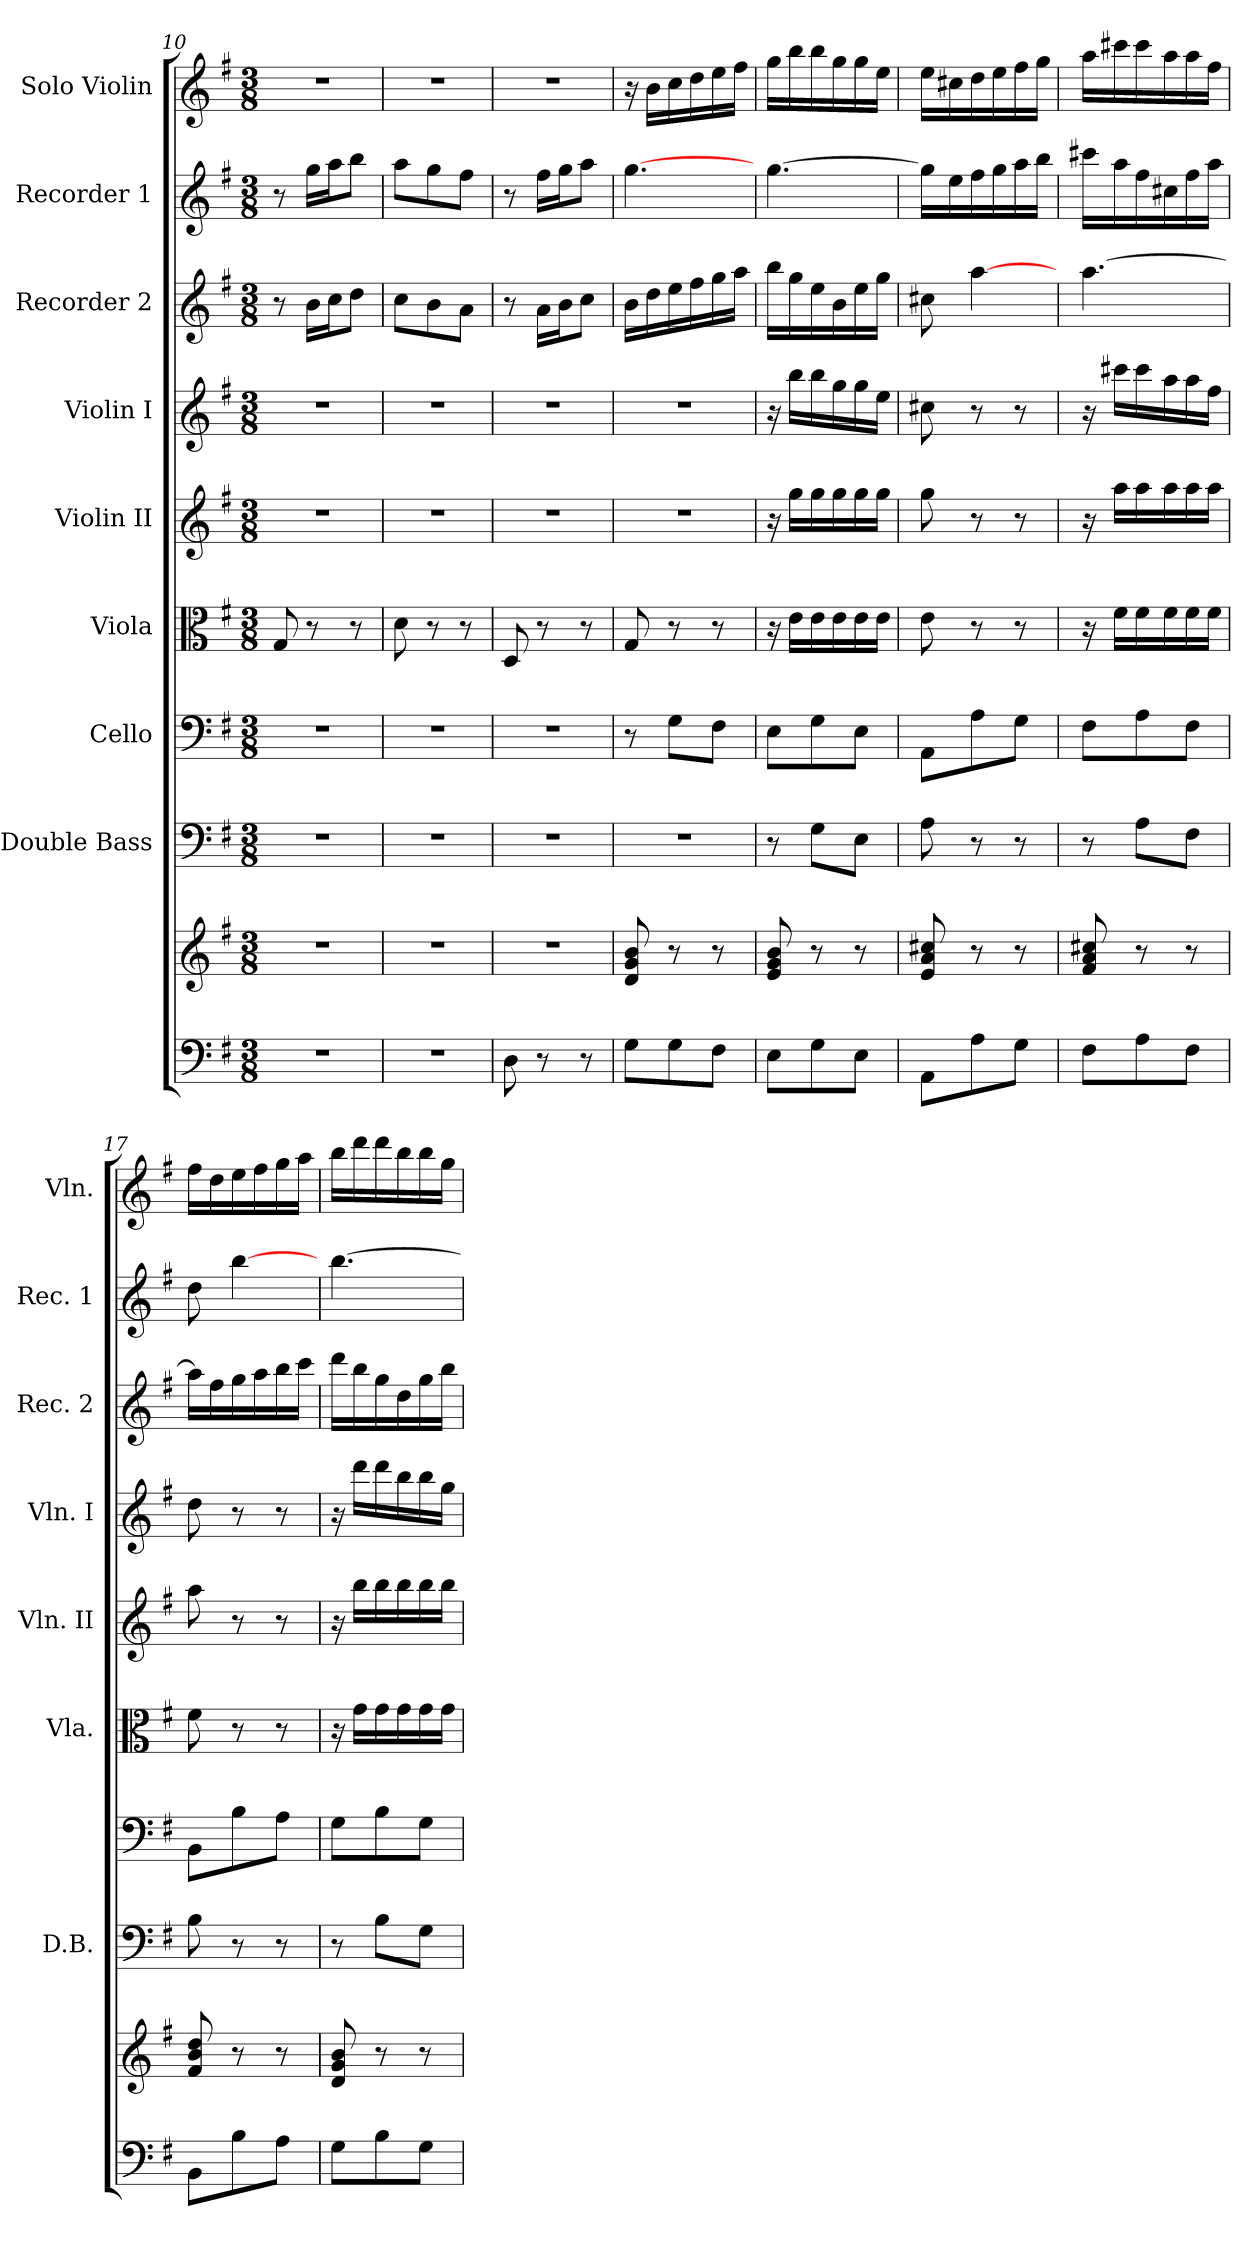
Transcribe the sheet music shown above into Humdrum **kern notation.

**kern	**kern	**kern	**kern	**kern	**kern	**kern	**kern	**kern	**kern
*part9	*part9	*part8	*part7	*part6	*part5	*part4	*part3	*part2	*part1
*staff10	*staff9	*staff8	*staff7	*staff6	*staff5	*staff4	*staff3	*staff2	*staff1
*	*	*I"Double Bass	*I"Cello	*I"Viola	*I"Violin II	*I"Violin I	*I"Recorder 2	*I"Recorder 1	*I"Solo Violin
*	*	*I'D.B.	*	*I'Vla.	*I'Vln. II	*I'Vln. I	*I'Rec. 2	*I'Rec. 1	*I'Vln.
*clefF4	*clefG2	*clefF4	*clefF4	*clefC3	*clefG2	*clefG2	*clefG2	*clefG2	*clefG2
*	*	*ITrd7c12	*	*	*	*	*	*	*
*k[f#]	*k[f#]	*k[f#]	*k[f#]	*k[f#]	*k[f#]	*k[f#]	*k[f#]	*k[f#]	*k[f#]
*G:	*G:	*G:	*G:	*G:	*G:	*G:	*G:	*G:	*G:
*M3/8	*M3/8	*M3/8	*M3/8	*M3/8	*M3/8	*M3/8	*M3/8	*M3/8	*M3/8
=10	=10	=10	=10	=10	=10	=10	=10	=10	=10
4.r	4.r	4.r	4.r	8G/	4.r	4.r	8r	8r	4.r
.	.	.	.	8r	.	.	16b\LL	16gg\LL	.
.	.	.	.	.	.	.	16cc\J	16aa\J	.
.	.	.	.	8r	.	.	8dd\J	8bb\J	.
=11	=11	=11	=11	=11	=11	=11	=11	=11	=11
4.r	4.r	4.r	4.r	8d\	4.r	4.r	8cc\L	8aa\L	4.r
.	.	.	.	8r	.	.	8b\	8gg\	.
.	.	.	.	8r	.	.	8a\J	8ff#\J	.
=12	=12	=12	=12	=12	=12	=12	=12	=12	=12
8D\	4.r	4.r	4.r	8D/	4.r	4.r	8r	8r	4.r
8r	.	.	.	8r	.	.	16a\LL	16ff#\LL	.
.	.	.	.	.	.	.	16b\J	16gg\J	.
8r	.	.	.	8r	.	.	8cc\J	8aa\J	.
=13	=13	=13	=13	=13	=13	=13	=13	=13	=13
8G\L	8d/ 8g/ 8b/	4.r	8r	8G/	4.r	4.r	16b\LL	[4.gg\	16r
.	.	.	.	.	.	.	16dd\	.	16b\LL
8G\	8r	.	8G\L	8r	.	.	16ee\	.	16cc\
.	.	.	.	.	.	.	16ff#\	.	16dd\
8F#\J	8r	.	8F#\J	8r	.	.	16gg\	.	16ee\
.	.	.	.	.	.	.	16aa\JJ	.	16ff#\JJ
=14	=14	=14	=14	=14	=14	=14	=14	=14	=14
8E\L	8e/ 8g/ 8b/	8r	8E\L	16r	16r	16r	16bb\LL	[4.gg\	16gg\LL
.	.	.	.	16e\LL	16gg\LL	16bb\LL	16gg\	.	16bb\
8G\	8r	8GG\L	8G\	16e\	16gg\	16bb\	16ee\	.	16bb\
.	.	.	.	16e\	16gg\	16gg\	16b\	.	16gg\
8E\J	8r	8EE\J	8E\J	16e\	16gg\	16gg\	16ee\	.	16gg\
.	.	.	.	16e\JJ	16gg\JJ	16ee\JJ	16gg\JJ	.	16ee\JJ
=15	=15	=15	=15	=15	=15	=15	=15	=15	=15
8AA\L	8e/ 8a/ 8cc#/	8AA\	8AA\L	8e\	8gg\	8cc#\	8cc#\	16gg\LL]	16ee\LL
.	.	.	.	.	.	.	.	16ee\	16cc#\
8A\	8r	8r	8A\	8r	8r	8r	[4aa\	16ff#\	16dd\
.	.	.	.	.	.	.	.	16gg\	16ee\
8G\J	8r	8r	8G\J	8r	8r	8r	.	16aa\	16ff#\
.	.	.	.	.	.	.	.	16bb\JJ	16gg\JJ
=16	=16	=16	=16	=16	=16	=16	=16	=16	=16
8F#\L	8f#/ 8a/ 8cc#/	8r	8F#\L	16r	16r	16r	[4.aa\	16ccc#\LL	16aa\LL
.	.	.	.	16f#\LL	16aa\LL	16ccc#\LL	.	16aa\	16ccc#\
8A\	8r	8AA\L	8A\	16f#\	16aa\	16ccc#\	.	16ff#\	16ccc#\
.	.	.	.	16f#\	16aa\	16aa\	.	16cc#\	16aa\
8F#\J	8r	8FF#\J	8F#\J	16f#\	16aa\	16aa\	.	16ff#\	16aa\
.	.	.	.	16f#\JJ	16aa\JJ	16ff#\JJ	.	16aa\JJ	16ff#\JJ
=17	=17	=17	=17	=17	=17	=17	=17	=17	=17
8BB\L	8f#/ 8b/ 8dd/	8BB\	8BB\L	8f#\	8aa\	8dd\	16aa\LL]	8dd\	16ff#\LL
.	.	.	.	.	.	.	16ff#\	.	16dd\
8B\	8r	8r	8B\	8r	8r	8r	16gg\	[4bb\	16ee\
.	.	.	.	.	.	.	16aa\	.	16ff#\
8A\J	8r	8r	8A\J	8r	8r	8r	16bb\	.	16gg\
.	.	.	.	.	.	.	16ccc\JJ	.	16aa\JJ
=18	=18	=18	=18	=18	=18	=18	=18	=18	=18
8G\L	8d/ 8g/ 8b/	8r	8G\L	16r	16r	16r	16ddd\LL	[4.bb\	16bb\LL
.	.	.	.	16g\LL	16bb\LL	16ddd\LL	16bb\	.	16ddd\
8B\	8r	8BB\L	8B\	16g\	16bb\	16ddd\	16gg\	.	16ddd\
.	.	.	.	16g\	16bb\	16bb\	16dd\	.	16bb\
8G\J	8r	8GG\J	8G\J	16g\	16bb\	16bb\	16gg\	.	16bb\
.	.	.	.	16g\JJ	16bb\JJ	16gg\JJ	16bb\JJ	.	16gg\JJ
=	=	=	=	=	=	=	=	=	=
*-	*-	*-	*-	*-	*-	*-	*-	*-	*-
